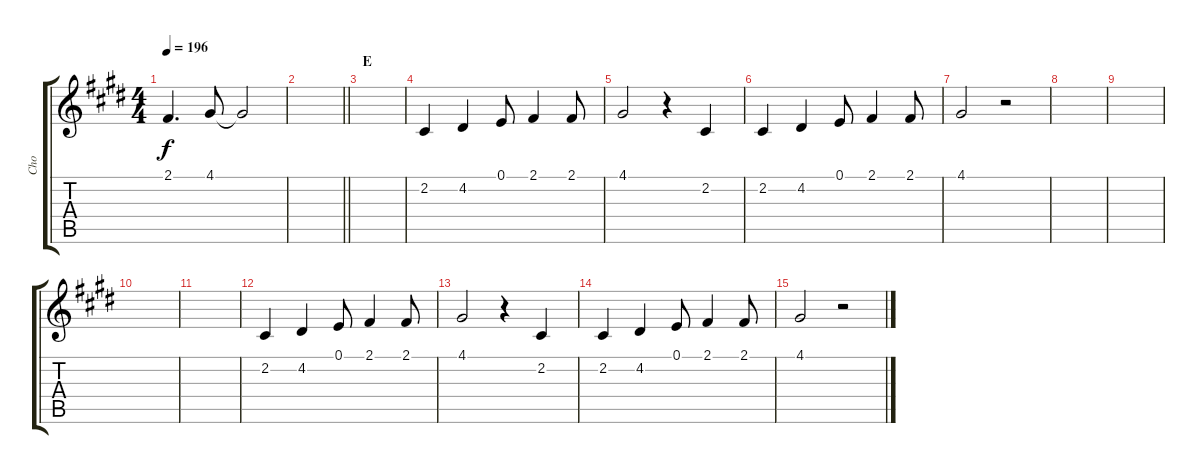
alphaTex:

\track ("Cho" "Cho") {instrument flute}
\staff {score tabs}
\tuning (E4 B3 G3 D3 A2 E2) {hide}
\ts (4 4)
\tempo 196
\clef g2
\ks e
2.1.4{d dy f} 4.1.8 4.1{t}.2 |
\barLineRight lightlight
|
\section ("" "E")
|
2.2.4 4.2.4 0.1.8 2.1.4 2.1.8 |
4.1.2 r.4 2.2.4 |
2.2.4 4.2.4 0.1.8 2.1.4 2.1.8 |
4.1.2 r.2 |
|
|
|
|
2.2.4 4.2.4 0.1.8 2.1.4 2.1.8 |
4.1.2 r.4 2.2.4 |
2.2.4 4.2.4 0.1.8 2.1.4 2.1.8 |
4.1.2 r.2
